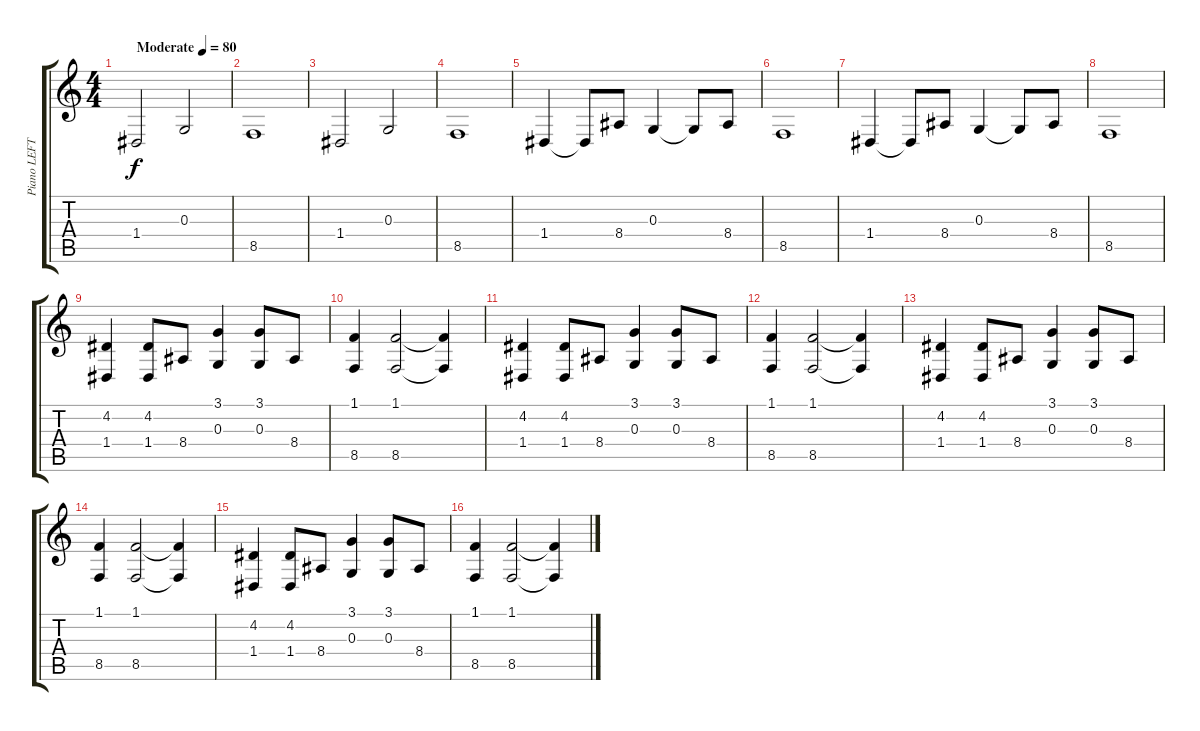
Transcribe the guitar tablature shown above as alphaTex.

\track ("Piano LEFT" "Piano LEFT") {instrument electricgrandpiano}
\staff {score tabs}
\tuning (E4 B3 G3 D3 A2 E2) {hide}
\ts (4 4)
\tempo (80 "Moderate")
\clef g2
\ks c
1.4.2{dy f instrument electricgrandpiano} 0.3.2 |
8.5.1 |
1.4.2 0.3.2 |
8.5.1 |
1.4.4 1.4{t}.8 8.4.8 0.3.4 0.3{t}.8 8.4.8 |
8.5.1 |
1.4.4 1.4{t}.8 8.4.8 0.3.4 0.3{t}.8 8.4.8 |
8.5.1 |
(4.2 1.4).4 (4.2 1.4).8 8.4.8 (3.1 0.3).4 (3.1 0.3).8 8.4.8 |
(1.1 8.5).4 (1.1 8.5).2 (1.1{t} 8.5{t}).4 |
(4.2 1.4).4 (4.2 1.4).8 8.4.8 (3.1 0.3).4 (3.1 0.3).8 8.4.8 |
(1.1 8.5).4 (1.1 8.5).2 (1.1{t} 8.5{t}).4 |
(4.2 1.4).4 (4.2 1.4).8 8.4.8 (3.1 0.3).4 (3.1 0.3).8 8.4.8 |
(1.1 8.5).4 (1.1 8.5).2 (1.1{t} 8.5{t}).4 |
(4.2 1.4).4 (4.2 1.4).8 8.4.8 (3.1 0.3).4 (3.1 0.3).8 8.4.8 |
(1.1 8.5).4 (1.1 8.5).2 (1.1{t} 8.5{t}).4
